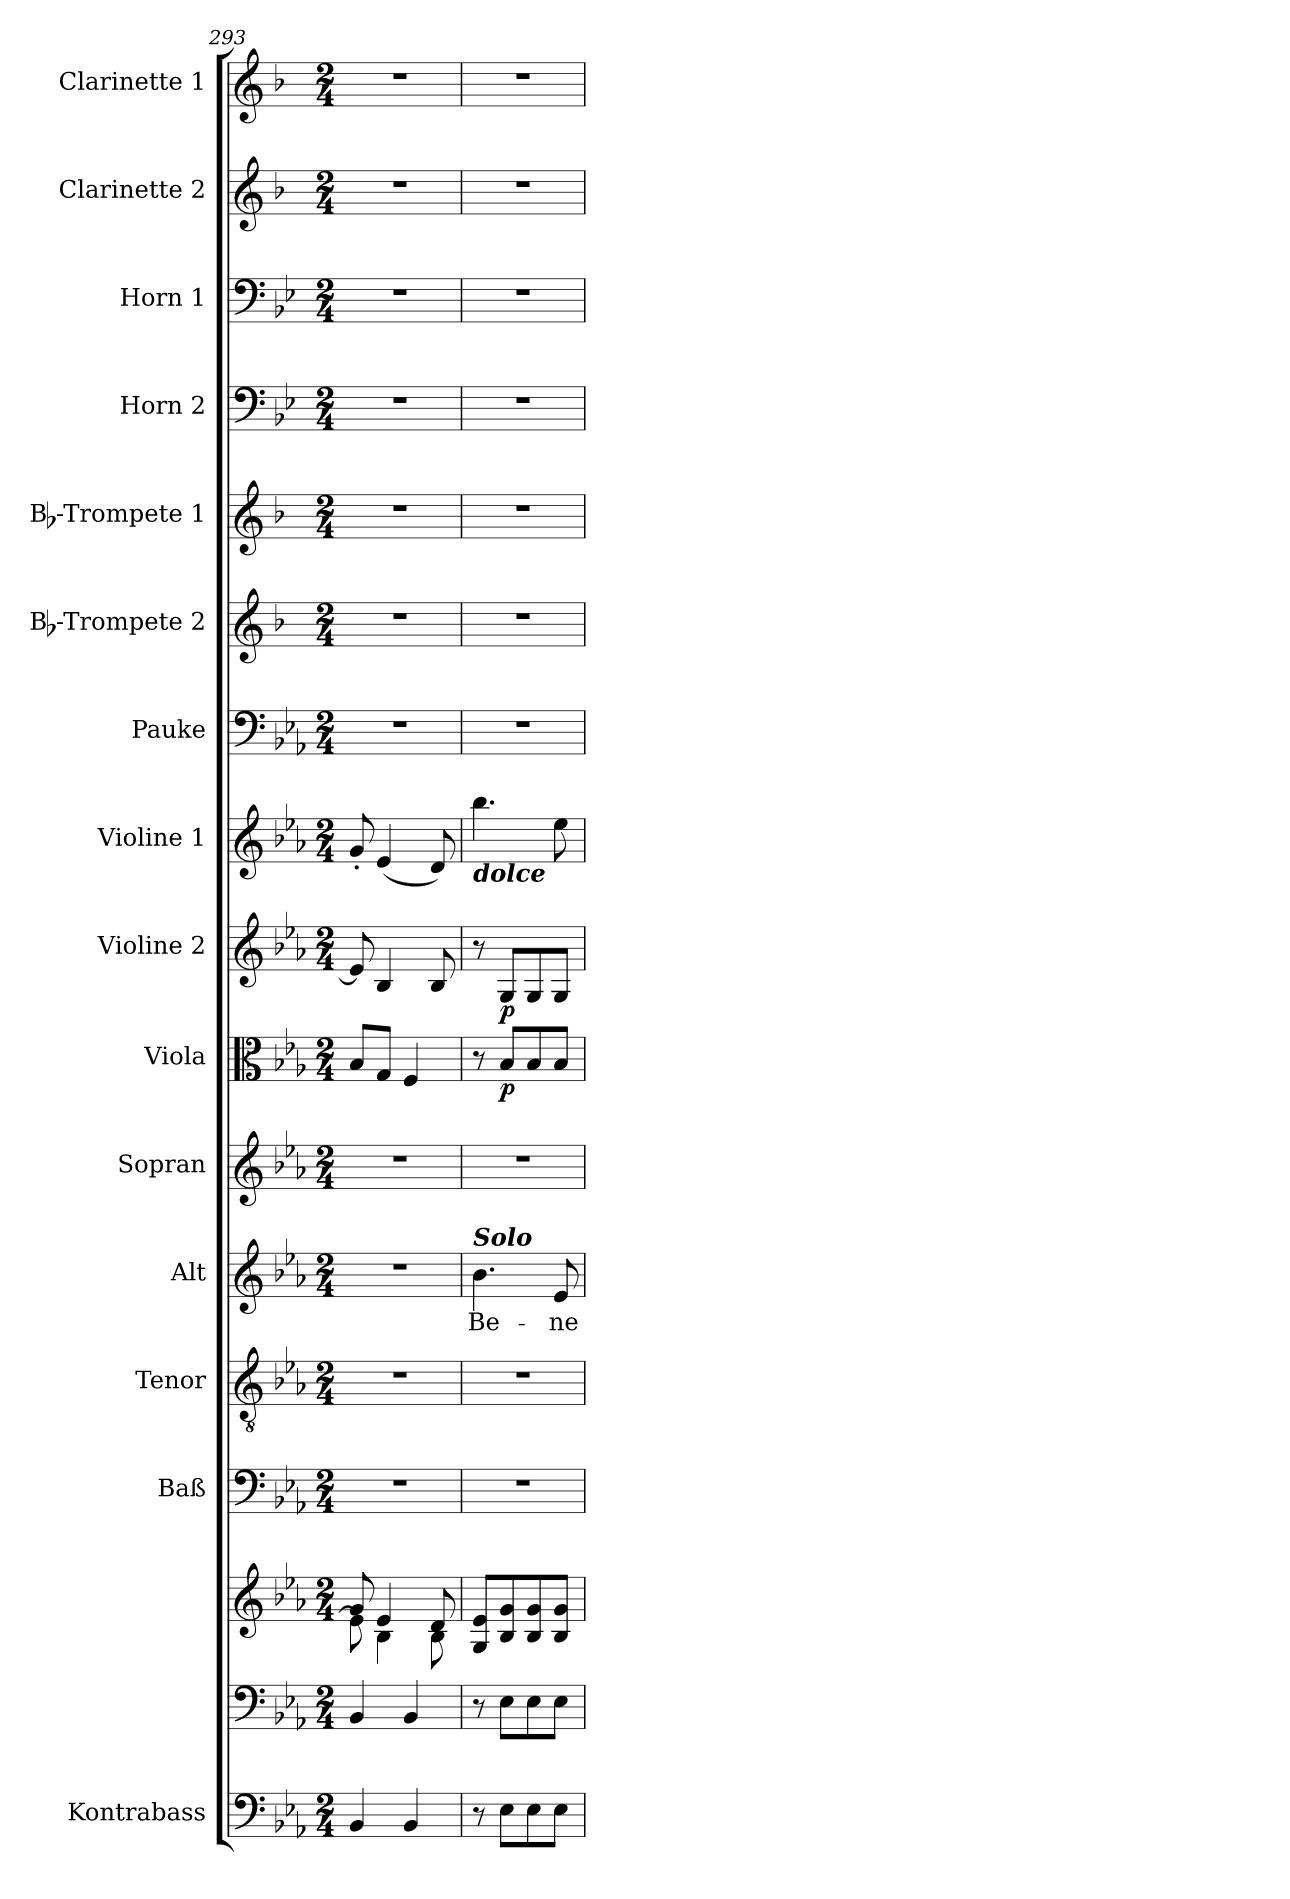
**kern	**kern	**kern	**kern	**kern	**kern	**text	**kern	**kern	**dynam	**kern	**dynam	**kern	**kern	**kern	**kern	**kern	**kern	**kern	**kern
*part16	*part15	*part15	*part14	*part13	*part12	*part12	*part11	*part10	*part10	*part9	*part9	*part8	*part7	*part6	*part5	*part4	*part3	*part2	*part1
*staff17	*staff16	*staff15	*staff14	*staff13	*staff12	*staff12	*staff11	*staff10	*staff10	*staff9	*staff9	*staff8	*staff7	*staff6	*staff5	*staff4	*staff3	*staff2	*staff1
*I"Kontrabass	*	*	*I"Baß	*I"Tenor	*I"Alt	*	*I"Sopran	*I"Viola	*	*I"Violine 2	*	*I"Violine 1	*I"Pauke	*I"Bb-Trompete 2	*I"Bb-Trompete 1	*I"Horn 2	*I"Horn 1	*I"Clarinette 2	*I"Clarinette 1
*I'Kb.	*	*	*I'Baß	*I'Ten	*I'Alt	*	*I'Sop	*I'Vla.	*	*I'Vln. 2	*	*I'Vln. 1	*I'Pk.	*I'Bb Trp. 2	*I'Bb Trp. 1	*I'Hrn. 2	*I'Hrn. 1	*I'Cl. 2	*I'Cl. 1
*clefF4	*clefF4	*clefG2	*clefF4	*clefGv2	*clefG2	*	*clefG2	*clefC3	*	*clefG2	*	*clefG2	*clefF4	*clefG2	*clefG2	*clefF4	*clefF4	*clefG2	*clefG2
*ITrd7c12	*	*	*	*	*	*	*	*	*	*	*	*	*	*ITrd1c2	*ITrd1c2	*ITrd4c7	*ITrd4c7	*ITrd1c2	*ITrd1c2
*k[b-e-a-]	*k[b-e-a-]	*k[b-e-a-]	*k[b-e-a-]	*k[b-e-a-]	*k[b-e-a-]	*	*k[b-e-a-]	*k[b-e-a-]	*	*k[b-e-a-]	*	*k[b-e-a-]	*k[b-e-a-]	*k[b-e-a-]	*k[b-e-a-]	*k[b-e-a-]	*k[b-e-a-]	*k[b-e-a-]	*k[b-e-a-]
*E-:	*E-:	*E-:	*E-:	*E-:	*E-:	*	*E-:	*E-:	*	*E-:	*	*E-:	*E-:	*E-:	*E-:	*E-:	*E-:	*E-:	*E-:
*M2/4	*M2/4	*M2/4	*M2/4	*M2/4	*M2/4	*	*M2/4	*M2/4	*	*M2/4	*	*M2/4	*M2/4	*M2/4	*M2/4	*M2/4	*M2/4	*M2/4	*M2/4
=293	=293	=293	=293	=293	=293	=293	=293	=293	=293	=293	=293	=293	=293	=293	=293	=293	=293	=293	=293
*	*	*^	*	*	*	*	*	*	*	*	*	*	*	*	*	*	*	*	*
4BBB-/	4BB-/	8g/	8e-\]	2r	2r	2r	.	2r	8B-/L	.	8e-/]	.	8g'</	2r	2r	2r	2r	2r	2r	2r
.	.	4e-/	4B-\	.	.	.	.	.	8G/J	.	4B-/	.	(<4e-/	.	.	.	.	.	.	.
4BBB-/	4BB-/	.	.	.	.	.	.	.	4F/	.	.	.	.	.	.	.	.	.	.	.
.	.	8d/	8B-\	.	.	.	.	.	.	.	8B-/	.	8d/)	.	.	.	.	.	.	.
=294	=294	=294	=294	=294	=294	=294	=294	=294	=294	=294	=294	=294	=294	=294	=294	=294	=294	=294	=294	=294
!	!	!	!	!	!	!	!	!	!	!	!	!	!LO:TX:b:Bi:t=dolce	!	!	!	!	!	!	!
!	!	!	!	!	!	!LO:TX:a:Bi:t=Solo	!	!	!	!	!	!	!	!	!	!	!	!	!	!
!	!	!	!	!	!	!	!LO:LY:b	!	!	!	!	!	!	!	!	!	!	!	!	!
*	*	*v	*v	*	*	*	*	*	*	*	*	*	*	*	*	*	*	*	*	*
8r	8r	8G/ 8e-/L	2r	2r	4.b-\	Be-	2r	8r	.	8r	.	4.bb-\	2r	2r	2r	2r	2r	2r	2r
!	!	!	!	!	!	!	!	!	!LO:DY:b	!	!LO:DY:b	!	!	!	!	!	!	!	!
8EE-\L	8E-\L	8B-/ 8g/	.	.	.	.	.	8B-/L	p	8G/L	p	.	.	.	.	.	.	.	.
8EE-\	8E-\	8B-/ 8g/	.	.	.	.	.	8B-/	.	8G/	.	.	.	.	.	.	.	.	.
!	!	!	!	!	!	!LO:LY:b	!	!	!	!	!	!	!	!	!	!	!	!	!
8EE-\J	8E-\J	8B-/ 8g/J	.	.	8e-/	-ne-	.	8B-/J	.	8G/J	.	8ee-\	.	.	.	.	.	.	.
=	=	=	=	=	=	=	=	=	=	=	=	=	=	=	=	=	=	=	=
*-	*-	*-	*-	*-	*-	*-	*-	*-	*-	*-	*-	*-	*-	*-	*-	*-	*-	*-	*-
